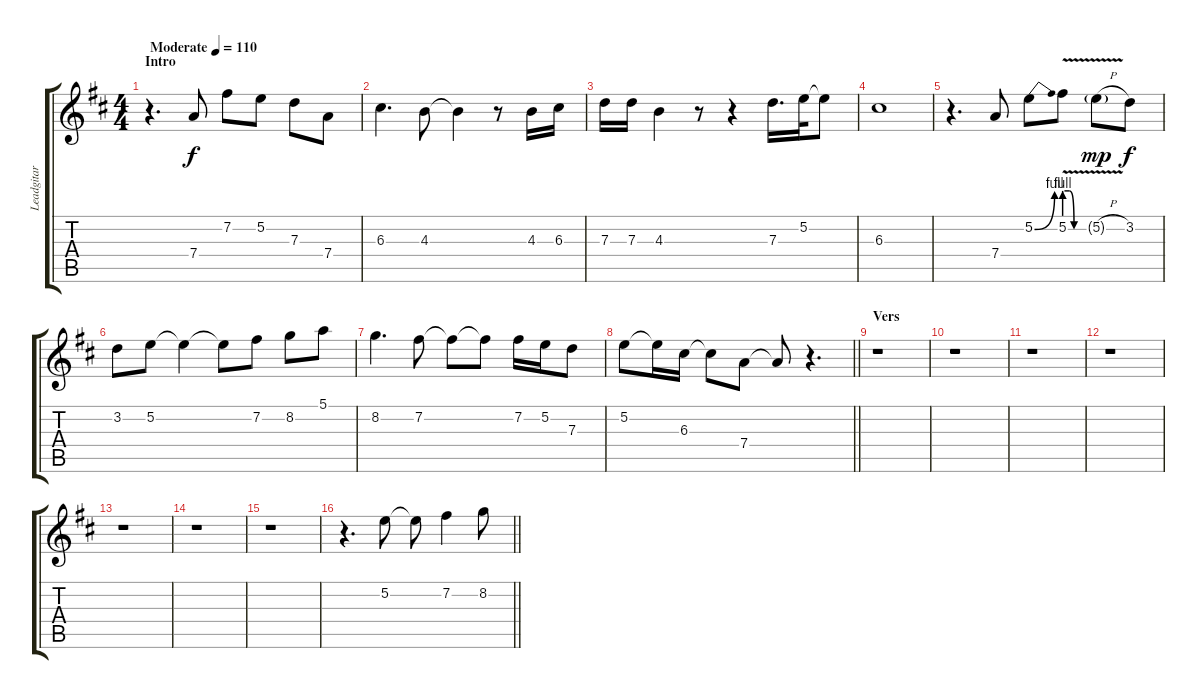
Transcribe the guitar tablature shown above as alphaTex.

\track ("Leadgitar" "Leadgitar") {instrument distortionguitar}
\staff {score tabs}
\tuning (E4 B3 G3 D3 A2 E2) {hide}
\ts (4 4)
\section ("" "Intro")
\tempo (110 "Moderate")
\clef g2
\ks d
r.4{d dy f instrument distortionguitar} 7.4.8 7.2.8 5.2.8 7.3.8 7.4.8 |
6.3.4{d} 4.3.8 4.3{t}.4 r.8 4.3.16 6.3.16 |
7.3.16 7.3.16 4.3.4 r.8 r.4 7.3.16{d} 5.2.32 5.2{t}.8 |
6.3.1 |
r.4{d} 7.4.8 5.2{be (bend 0 0 60 4)}.8 5.2{be (custom 0 4 15 4 30 0 60 0) v}.8 5.2{v h g}.8{dy mp} 3.2.8{dy f} |
3.2.8 5.2.8 5.2{t}.4 5.2{t}.8 7.2.8 8.2.8 5.1.8 |
8.2.4{d} 7.2.8 7.2{t}.8 7.2{t}.8 7.2.16 5.2.16 7.3.8 |
\barLineRight lightlight
5.2.8 5.2{t}.16 6.3.16 6.3{t}.8 7.4.8 7.4{t}.8 r.4{d} |
\section ("" "Vers")
r.1 |
r.1 |
r.1 |
r.1 |
r.1 |
r.1 |
r.1 |
\barLineRight lightlight
r.4{d} 5.2.8 5.2{t}.8 7.2.4 8.2.8
